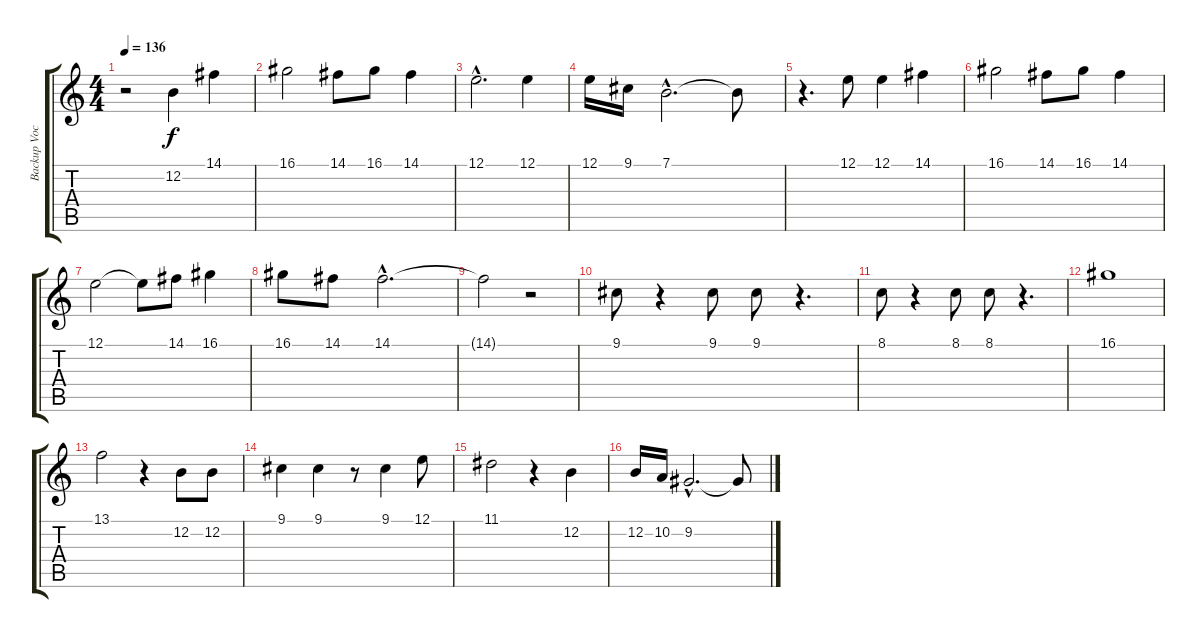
\track ("Backup Vocal, Lenny" "Backup Voc") {instrument voiceoohs}
\staff {score tabs}
\tuning (E4 B3 G3 D3 A2 E2) {hide}
\ts (4 4)
\tempo 136
\clef g2
\ks c
r.2{dy f instrument voiceoohs} 12.2.4 14.1.4 |
16.1.2 14.1.8 16.1.8 14.1.4 |
12.1{hac}.2{d} 12.1.4 |
12.1.16 9.1.16 7.1{hac}.2{d} 7.1{t}.8 |
r.4{d} 12.1.8 12.1.4 14.1.4 |
16.1.2 14.1.8 16.1.8 14.1.4 |
12.1.2 12.1{t}.8 14.1.8 16.1.4 |
16.1.8 14.1.8 14.1{hac}.2{d} |
14.1{t}.2 r.2 |
9.1.8 r.4 9.1.8 9.1.8 r.4{d} |
8.1.8 r.4 8.1.8 8.1.8 r.4{d} |
16.1.1 |
13.1.2 r.4 12.2.8 12.2.8 |
9.1.4 9.1.4 r.8 9.1.4 12.1.8 |
11.1.2 r.4 12.2.4 |
12.2.16 10.2.16 9.2{hac}.2{d} 9.2{t}.8
